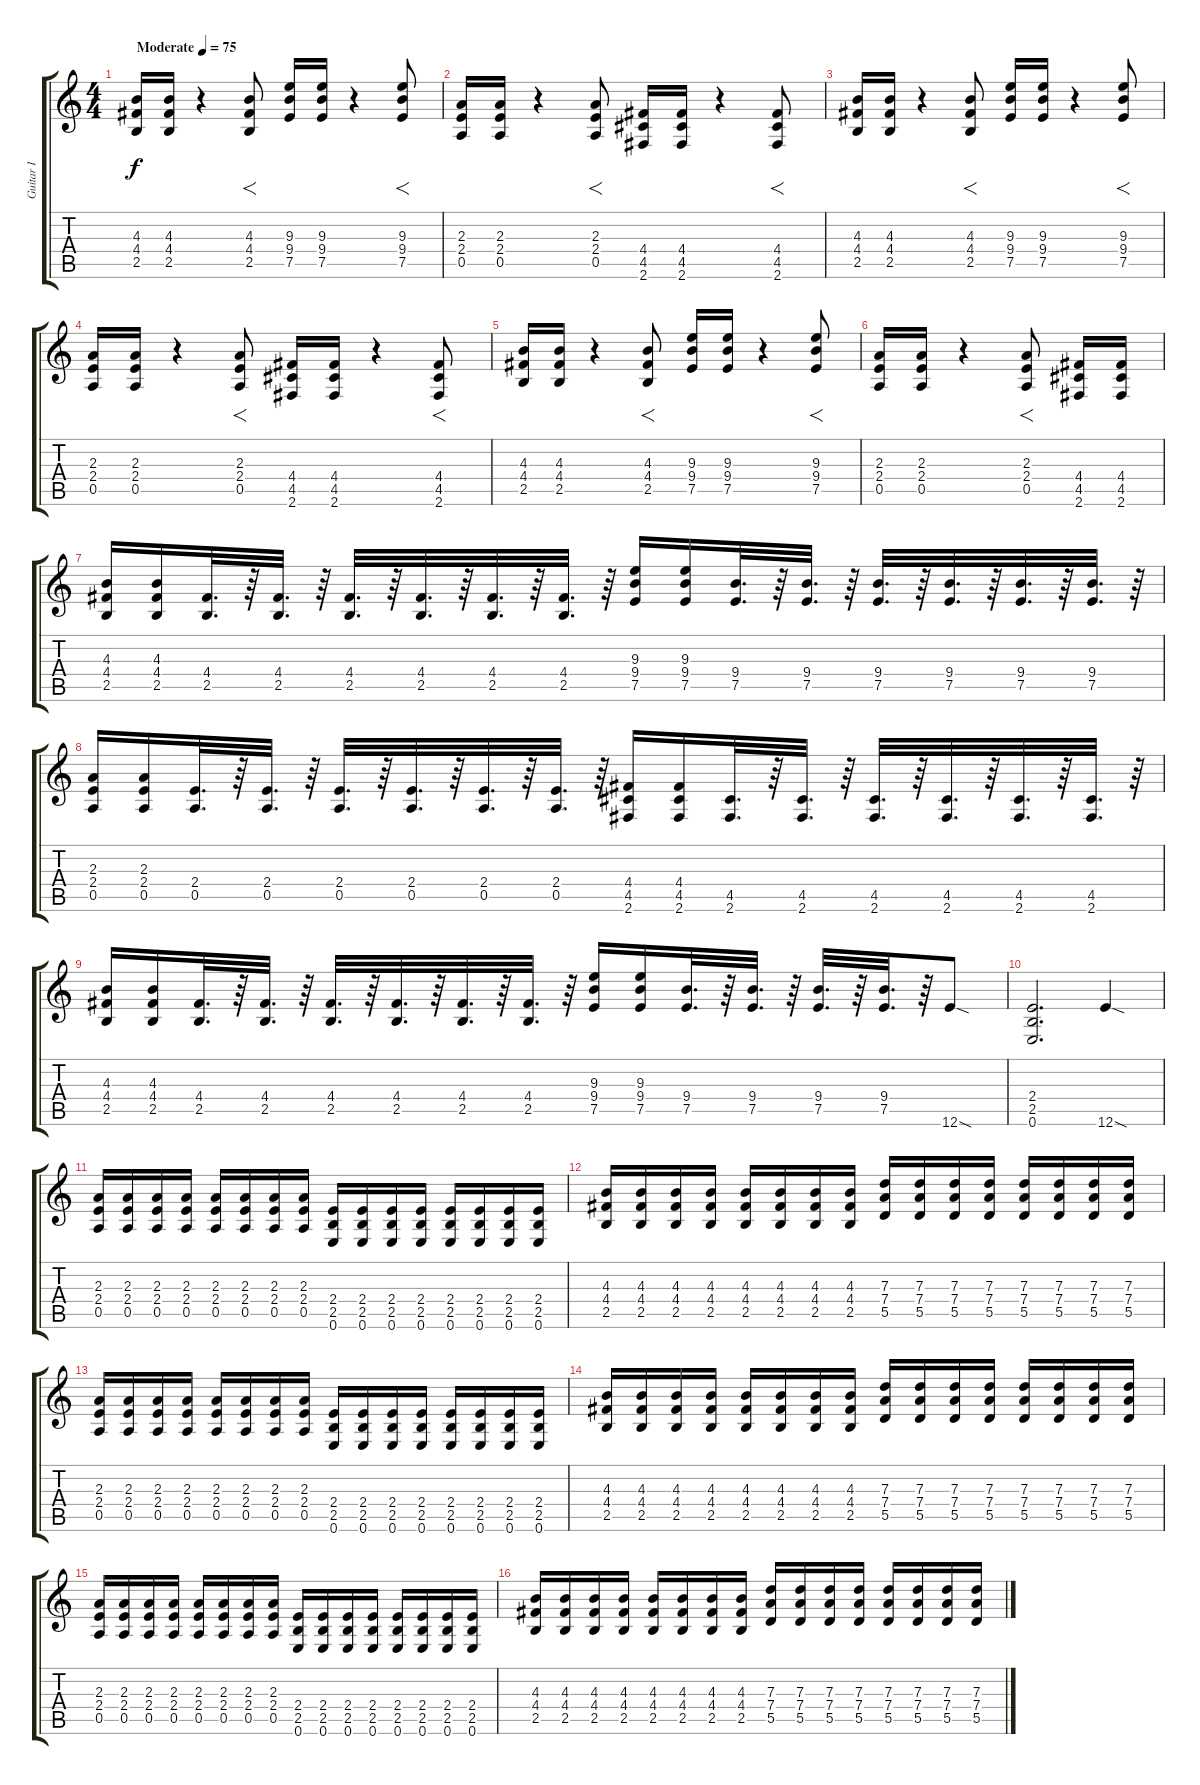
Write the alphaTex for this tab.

\track ("Guitar I" "Guitar I") {instrument distortionguitar}
\staff {score tabs}
\tuning (E4 B3 G3 D3 A2 E2) {hide}
\ts (4 4)
\tempo (75 "Moderate")
\clef g2
\ks c
(4.3 4.4 2.5).16{dy f instrument distortionguitar} (4.3 4.4 2.5).16 r.4 (4.3 4.4 2.5).8{f} (9.3 9.4 7.5).16 (9.3 9.4 7.5).16 r.4 (9.3 9.4 7.5).8{f} |
(2.3 2.4 0.5).16 (2.3 2.4 0.5).16 r.4 (2.3 2.4 0.5).8{f} (4.4 4.5 2.6).16 (4.4 4.5 2.6).16 r.4 (4.4 4.5 2.6).8{f} |
(4.3 4.4 2.5).16 (4.3 4.4 2.5).16 r.4 (4.3 4.4 2.5).8{f} (9.3 9.4 7.5).16 (9.3 9.4 7.5).16 r.4 (9.3 9.4 7.5).8{f} |
(2.3 2.4 0.5).16 (2.3 2.4 0.5).16 r.4 (2.3 2.4 0.5).8{f} (4.4 4.5 2.6).16 (4.4 4.5 2.6).16 r.4 (4.4 4.5 2.6).8{f} |
(4.3 4.4 2.5).16 (4.3 4.4 2.5).16 r.4 (4.3 4.4 2.5).8{f} (9.3 9.4 7.5).16 (9.3 9.4 7.5).16 r.4 (9.3 9.4 7.5).8{f} |
(2.3 2.4 0.5).16 (2.3 2.4 0.5).16 r.4 (2.3 2.4 0.5).8{f} (4.4 4.5 2.6).16 (4.4 4.5 2.6).16 |
(4.3 4.4 2.5).16 (4.3 4.4 2.5).16 (4.4 2.5).32{d} r.64 (4.4 2.5).32{d} r.64 (4.4 2.5).32{d} r.64 (4.4 2.5).32{d} r.64 (4.4 2.5).32{d} r.64 (4.4 2.5).32{d} r.64 (9.3 9.4 7.5).16 (9.3 9.4 7.5).16 (9.4 7.5).32{d} r.64 (9.4 7.5).32{d} r.64 (9.4 7.5).32{d} r.64 (9.4 7.5).32{d} r.64 (9.4 7.5).32{d} r.64 (9.4 7.5).32{d} r.64 |
(2.3 2.4 0.5).16 (2.3 2.4 0.5).16 (2.4 0.5).32{d} r.64 (2.4 0.5).32{d} r.64 (2.4 0.5).32{d} r.64 (2.4 0.5).32{d} r.64 (2.4 0.5).32{d} r.64 (2.4 0.5).32{d} r.64 (4.4 4.5 2.6).16 (4.4 4.5 2.6).16 (4.5 2.6).32{d} r.64 (4.5 2.6).32{d} r.64 (4.5 2.6).32{d} r.64 (4.5 2.6).32{d} r.64 (4.5 2.6).32{d} r.64 (4.5 2.6).32{d} r.64 |
(4.3 4.4 2.5).16 (4.3 4.4 2.5).16 (4.4 2.5).32{d} r.64 (4.4 2.5).32{d} r.64 (4.4 2.5).32{d} r.64 (4.4 2.5).32{d} r.64 (4.4 2.5).32{d} r.64 (4.4 2.5).32{d} r.64 (9.3 9.4 7.5).16 (9.3 9.4 7.5).16 (9.4 7.5).32{d} r.64 (9.4 7.5).32{d} r.64 (9.4 7.5).32{d} r.64 (9.4 7.5).32{d} r.64 12.6{sod}.8 |
(2.4 2.5 0.6).2{d} 12.6{sod}.4 |
(2.3 2.4 0.5).16 (2.3 2.4 0.5).16 (2.3 2.4 0.5).16 (2.3 2.4 0.5).16 (2.3 2.4 0.5).16 (2.3 2.4 0.5).16 (2.3 2.4 0.5).16 (2.3 2.4 0.5).16 (2.4 2.5 0.6).16 (2.4 2.5 0.6).16 (2.4 2.5 0.6).16 (2.4 2.5 0.6).16 (2.4 2.5 0.6).16 (2.4 2.5 0.6).16 (2.4 2.5 0.6).16 (2.4 2.5 0.6).16 |
(4.3 4.4 2.5).16 (4.3 4.4 2.5).16 (4.3 4.4 2.5).16 (4.3 4.4 2.5).16 (4.3 4.4 2.5).16 (4.3 4.4 2.5).16 (4.3 4.4 2.5).16 (4.3 4.4 2.5).16 (7.3 7.4 5.5).16 (7.3 7.4 5.5).16 (7.3 7.4 5.5).16 (7.3 7.4 5.5).16 (7.3 7.4 5.5).16 (7.3 7.4 5.5).16 (7.3 7.4 5.5).16 (7.3 7.4 5.5).16 |
(2.3 2.4 0.5).16 (2.3 2.4 0.5).16 (2.3 2.4 0.5).16 (2.3 2.4 0.5).16 (2.3 2.4 0.5).16 (2.3 2.4 0.5).16 (2.3 2.4 0.5).16 (2.3 2.4 0.5).16 (2.4 2.5 0.6).16 (2.4 2.5 0.6).16 (2.4 2.5 0.6).16 (2.4 2.5 0.6).16 (2.4 2.5 0.6).16 (2.4 2.5 0.6).16 (2.4 2.5 0.6).16 (2.4 2.5 0.6).16 |
(4.3 4.4 2.5).16 (4.3 4.4 2.5).16 (4.3 4.4 2.5).16 (4.3 4.4 2.5).16 (4.3 4.4 2.5).16 (4.3 4.4 2.5).16 (4.3 4.4 2.5).16 (4.3 4.4 2.5).16 (7.3 7.4 5.5).16 (7.3 7.4 5.5).16 (7.3 7.4 5.5).16 (7.3 7.4 5.5).16 (7.3 7.4 5.5).16 (7.3 7.4 5.5).16 (7.3 7.4 5.5).16 (7.3 7.4 5.5).16 |
(2.3 2.4 0.5).16 (2.3 2.4 0.5).16 (2.3 2.4 0.5).16 (2.3 2.4 0.5).16 (2.3 2.4 0.5).16 (2.3 2.4 0.5).16 (2.3 2.4 0.5).16 (2.3 2.4 0.5).16 (2.4 2.5 0.6).16 (2.4 2.5 0.6).16 (2.4 2.5 0.6).16 (2.4 2.5 0.6).16 (2.4 2.5 0.6).16 (2.4 2.5 0.6).16 (2.4 2.5 0.6).16 (2.4 2.5 0.6).16 |
(4.3 4.4 2.5).16 (4.3 4.4 2.5).16 (4.3 4.4 2.5).16 (4.3 4.4 2.5).16 (4.3 4.4 2.5).16 (4.3 4.4 2.5).16 (4.3 4.4 2.5).16 (4.3 4.4 2.5).16 (7.3 7.4 5.5).16 (7.3 7.4 5.5).16 (7.3 7.4 5.5).16 (7.3 7.4 5.5).16 (7.3 7.4 5.5).16 (7.3 7.4 5.5).16 (7.3 7.4 5.5).16 (7.3 7.4 5.5).16
